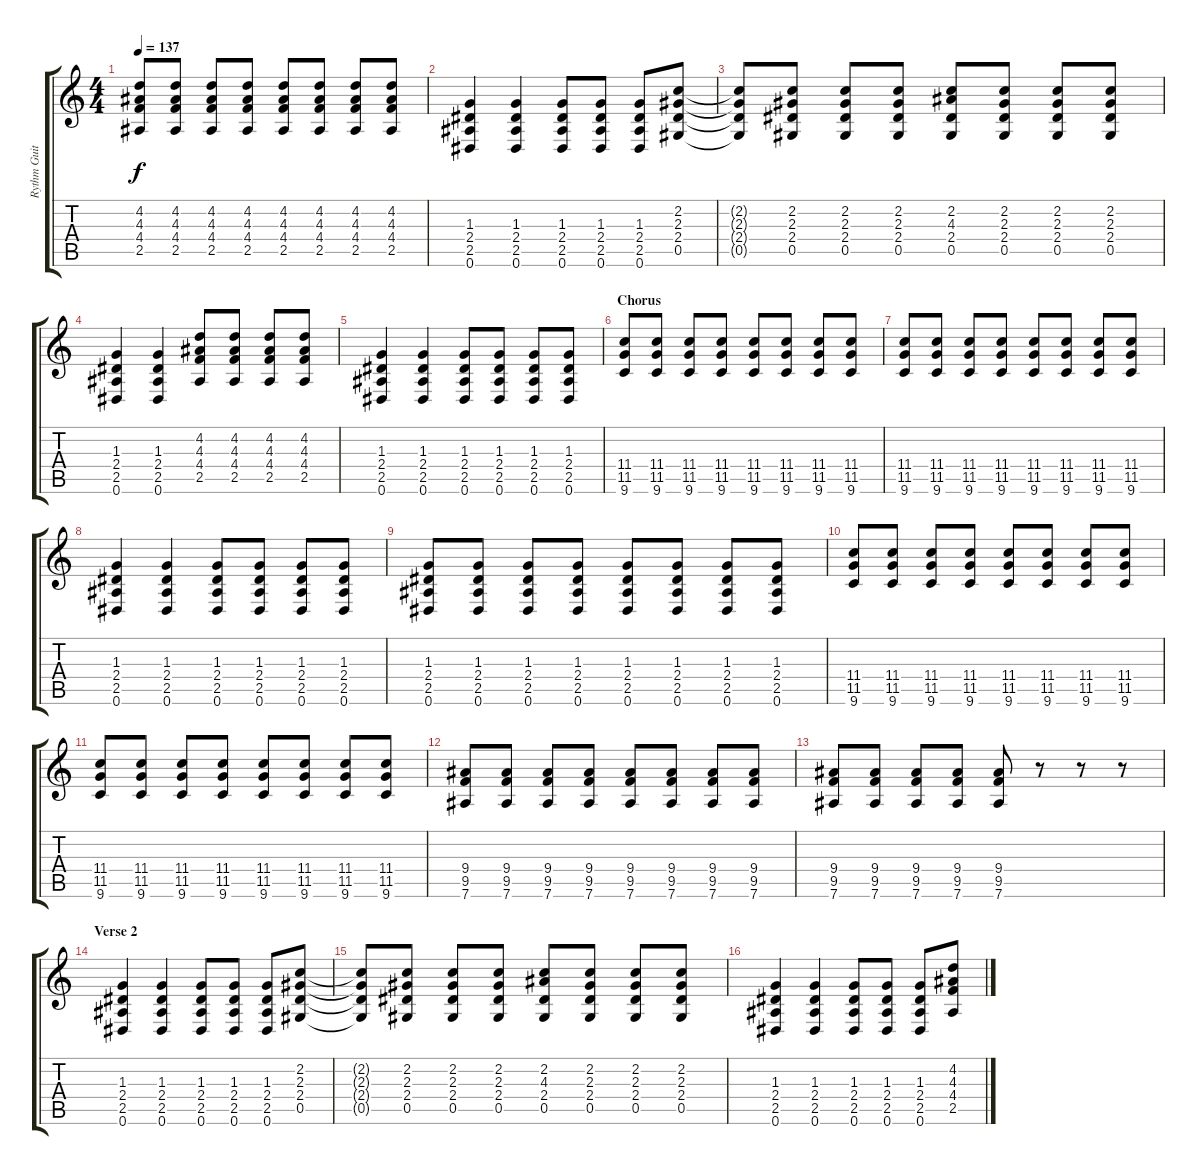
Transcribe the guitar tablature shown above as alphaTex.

\track ("Rythm Guitar (BJA)" "Rythm Guit") {instrument overdrivenguitar}
\staff {score tabs}
\tuning (Eb4 Bb3 Gb3 Db3 Ab2 Eb2) {hide}
\ts (4 4)
\tempo 137
\clef g2
\ks c
(4.2{t} 4.3{t} 4.4{t} 2.5{t}).8{dy f} (4.2 4.3 4.4 2.5).8 (4.2 4.3 4.4 2.5).8 (4.2 4.3 4.4 2.5).8 (4.2 4.3 4.4 2.5).8 (4.2 4.3 4.4 2.5).8 (4.2 4.3 4.4 2.5).8 (4.2 4.3 4.4 2.5).8 |
(1.3 2.4 2.5 0.6).4 (1.3 2.4 2.5 0.6).4 (1.3 2.4 2.5 0.6).8 (1.3 2.4 2.5 0.6).8 (1.3 2.4 2.5 0.6).8 (2.2 2.3 2.4 0.5).8 |
(2.2{t} 2.3{t} 2.4{t} 0.5{t}).8 (2.2 2.3 2.4 0.5).8 (2.2 2.3 2.4 0.5).8 (2.2 2.3 2.4 0.5).8 (2.2 4.3 2.4 0.5).8 (2.2 2.3 2.4 0.5).8 (2.2 2.3 2.4 0.5).8 (2.2 2.3 2.4 0.5).8 |
(1.3 2.4 2.5 0.6).4 (1.3 2.4 2.5 0.6).4 (4.2 4.3 4.4 2.5).8 (4.2 4.3 4.4 2.5).8 (4.2 4.3 4.4 2.5).8 (4.2 4.3 4.4 2.5).8 |
(1.3 2.4 2.5 0.6).4 (1.3 2.4 2.5 0.6).4 (1.3 2.4 2.5 0.6).8 (1.3 2.4 2.5 0.6).8 (1.3 2.4 2.5 0.6).8 (1.3 2.4 2.5 0.6).8 |
\section ("" "Chorus")
(11.4 11.5 9.6).8 (11.4 11.5 9.6).8 (11.4 11.5 9.6).8 (11.4 11.5 9.6).8 (11.4 11.5 9.6).8 (11.4 11.5 9.6).8 (11.4 11.5 9.6).8 (11.4 11.5 9.6).8 |
(11.4 11.5 9.6).8 (11.4 11.5 9.6).8 (11.4 11.5 9.6).8 (11.4 11.5 9.6).8 (11.4 11.5 9.6).8 (11.4 11.5 9.6).8 (11.4 11.5 9.6).8 (11.4 11.5 9.6).8 |
(1.3 2.4 2.5 0.6).4 (1.3 2.4 2.5 0.6).4 (1.3 2.4 2.5 0.6).8 (1.3 2.4 2.5 0.6).8 (1.3 2.4 2.5 0.6).8 (1.3 2.4 2.5 0.6).8 |
(1.3 2.4 2.5 0.6).8 (1.3 2.4 2.5 0.6).8 (1.3 2.4 2.5 0.6).8 (1.3 2.4 2.5 0.6).8 (1.3 2.4 2.5 0.6).8 (1.3 2.4 2.5 0.6).8 (1.3 2.4 2.5 0.6).8 (1.3 2.4 2.5 0.6).8 |
(11.4 11.5 9.6).8 (11.4 11.5 9.6).8 (11.4 11.5 9.6).8 (11.4 11.5 9.6).8 (11.4 11.5 9.6).8 (11.4 11.5 9.6).8 (11.4 11.5 9.6).8 (11.4 11.5 9.6).8 |
(11.4 11.5 9.6).8 (11.4 11.5 9.6).8 (11.4 11.5 9.6).8 (11.4 11.5 9.6).8 (11.4 11.5 9.6).8 (11.4 11.5 9.6).8 (11.4 11.5 9.6).8 (11.4 11.5 9.6).8 |
(9.4 9.5 7.6).8 (9.4 9.5 7.6).8 (9.4 9.5 7.6).8 (9.4 9.5 7.6).8 (9.4 9.5 7.6).8 (9.4 9.5 7.6).8 (9.4 9.5 7.6).8 (9.4 9.5 7.6).8 |
(9.4 9.5 7.6).8 (9.4 9.5 7.6).8 (9.4 9.5 7.6).8 (9.4 9.5 7.6).8 (9.4 9.5 7.6).8 r.8 r.8 r.8 |
\section ("" "Verse 2")
(1.3 2.4 2.5 0.6).4 (1.3 2.4 2.5 0.6).4 (1.3 2.4 2.5 0.6).8 (1.3 2.4 2.5 0.6).8 (1.3 2.4 2.5 0.6).8 (2.2 2.3 2.4 0.5).8 |
(2.2{t} 2.3{t} 2.4{t} 0.5{t}).8 (2.2 2.3 2.4 0.5).8 (2.2 2.3 2.4 0.5).8 (2.2 2.3 2.4 0.5).8 (2.2 4.3 2.4 0.5).8 (2.2 2.3 2.4 0.5).8 (2.2 2.3 2.4 0.5).8 (2.2 2.3 2.4 0.5).8 |
(1.3 2.4 2.5 0.6).4 (1.3 2.4 2.5 0.6).4 (1.3 2.4 2.5 0.6).8 (1.3 2.4 2.5 0.6).8 (1.3 2.4 2.5 0.6).8 (4.2 4.3 4.4 2.5).8
